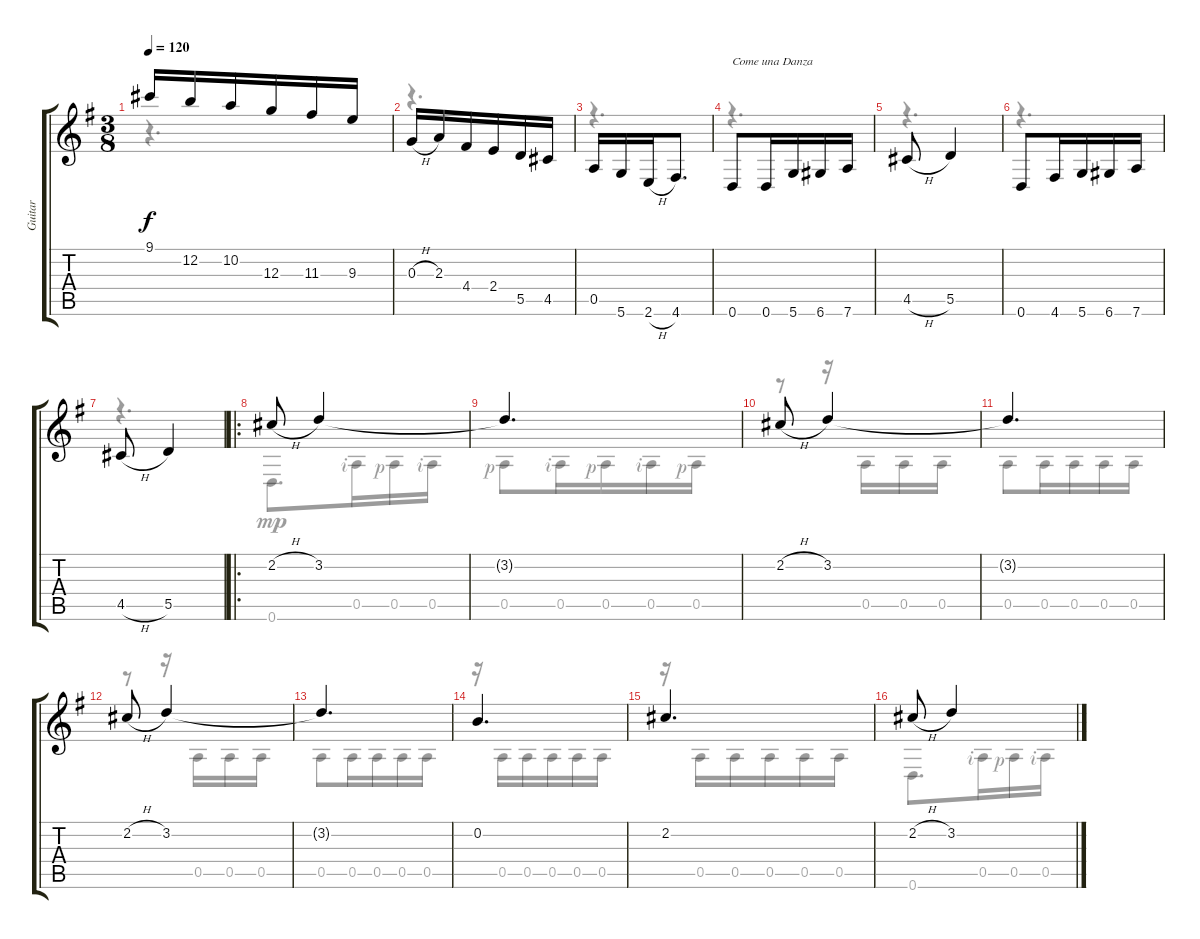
\track ("Guitar" "Guitar") {instrument acousticguitarnylon}
\staff {score tabs}
\tuning (E4 B3 G3 D3 A2 D2) {hide}
\voice
\ts (3 8)
\tempo 120
\clef g2
\ks eminor
9.1.16{dy f} 12.2.16 10.2.16 12.3.16 11.3.16 9.3.16 |
0.3{h}.16 2.3.16 4.4.16 2.4.16 5.5.16 4.5.16 |
0.5.16 5.6.16 2.6{h}.16 4.6.8{d} |
0.6.8{txt "Come una Danza"} 0.6.16 5.6.16 6.6.16 7.6.16 |
4.5{h}.8 5.5.4 |
0.6.8 4.6.16 5.6.16 6.6.16 7.6.16 |
4.5{h}.8 5.5.4 |
\ro
2.2{h}.8 3.2.4 |
3.2{t}.4{d} |
2.2{h}.8 3.2.4 |
3.2{t}.4{d} |
2.2{h}.8 3.2.4 |
3.2{t}.4{d} |
0.2.4{d} |
2.2.4{d} |
2.2{h}.8 3.2.4
\voice
\clef g2
\ottava regular
\simile none
\ks eminor
r.4{d dy fff} |
r.4{d} |
r.4{d} |
r.4{d} |
r.4{d} |
r.4{d} |
r.4{d} |
0.6.8{d dy mp} 0.5{rf 2}.16 0.5{rf 1}.16 0.5{rf 2}.16 |
0.5{rf 1}.8 0.5{rf 2}.16 0.5{rf 1}.16 0.5{rf 2}.16 0.5{rf 1}.16 |
r.8 r.16 0.5.16 0.5.16 0.5.16 |
0.5.8 0.5.16 0.5.16 0.5.16 0.5.16 |
r.8 r.16 0.5.16 0.5.16 0.5.16 |
0.5.8 0.5.16 0.5.16 0.5.16 0.5.16 |
r.16 0.5.16 0.5.16 0.5.16 0.5.16 0.5.16 |
r.16 0.5.16 0.5.16 0.5.16 0.5.16 0.5.16 |
0.6.8{d} 0.5{rf 2}.16 0.5{rf 1}.16 0.5{rf 2}.16
